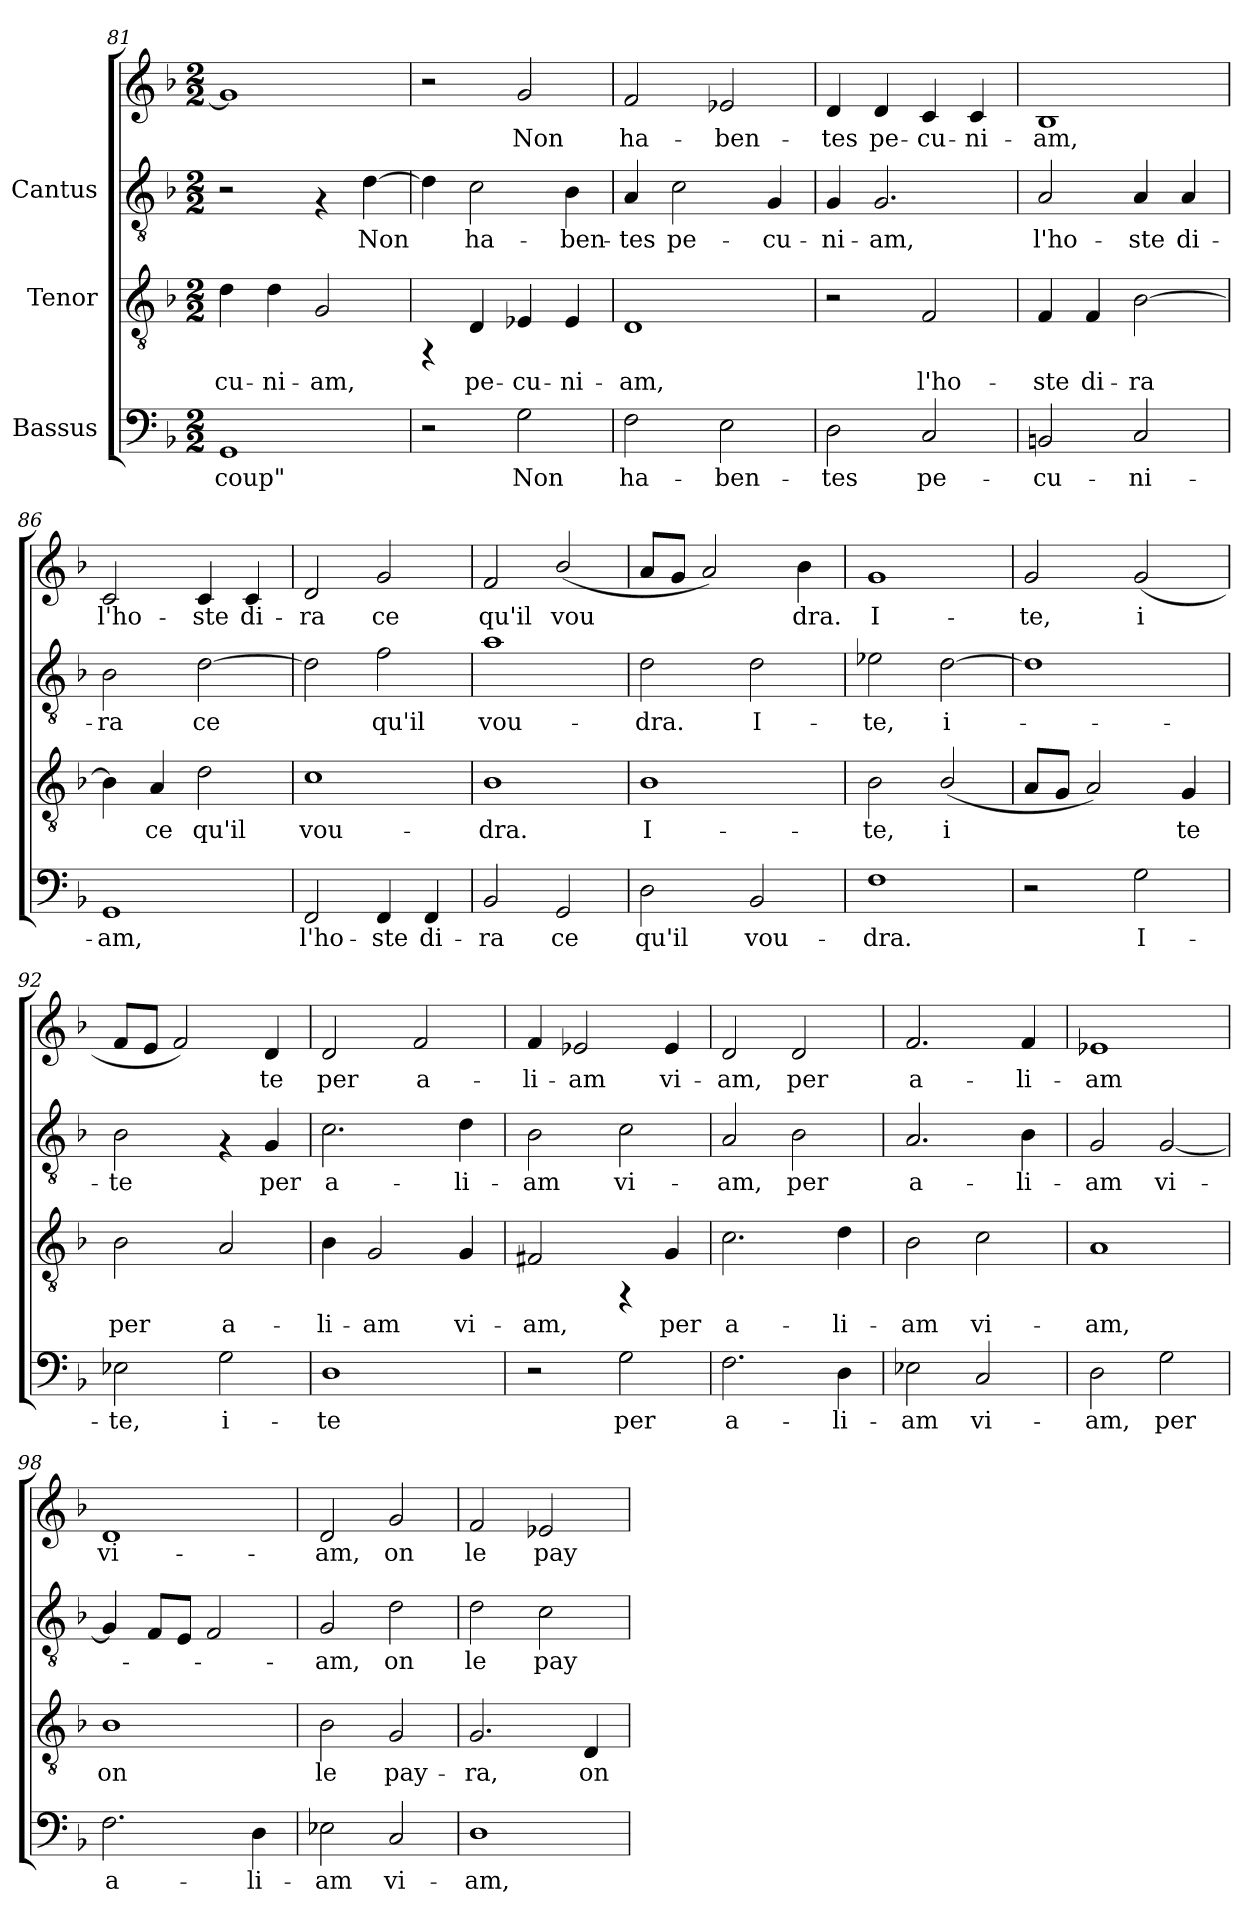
**kern	**text	**kern	**text	**kern	**text	**kern	**text
*part3	*part3	*part2	*part2	*part1	*part1	*part1	*part1
*staff4	*staff4	*staff3	*staff3	*staff2	*staff2	*staff1	*staff1
*I"Bassus	*	*I"Tenor	*	*I"Cantus	*	*	*
!!LO:LB:g=z
*clefF4	*	*clefGv2	*	*clefGv2	*	*clefG2	*
*k[b-]	*	*k[b-]	*	*k[b-]	*	*k[b-]	*
*F:	*	*F:	*	*F:	*	*F:	*
*M2/2	*	*M2/2	*	*M2/2	*	*M2/2	*
=81	=81	=81	=81	=81	=81	=81	=81
!	!LO:LY:b:cj	!	!LO:LY:b:cj	!	!	!	!
1GG	coup"	4d\	-cu-	2r	.	1g]	.
!	!	!	!LO:LY:b:cj	!	!	!	!
.	.	4d\	-ni-	.	.	.	.
!	!	!	!LO:LY:b:cj	!	!	!	!
.	.	2G/	-am,	4rF	.	.	.
!	!	!	!	!	!LO:LY:b:cj	!	!
.	.	.	.	[>4d\	Non	.	.
!!LO:LB:g=z
=82	=82	=82	=82	=82	=82	=82	=82
!	!	!	!	!	!LO:LY:b:cj	!	!
2r	.	4rFF	.	4d\]	.	2r	.
!	!	!	!LO:LY:b:cj	!	!LO:LY:b:cj	!	!
.	.	4D/	pe-	2c\	ha-	.	.
!	!LO:LY:b:cj	!	!LO:LY:b:cj	!	!	!	!LO:LY:b:cj
2G\	Non	4E-X/	-cu-	.	.	2g/	Non
!	!	!	!LO:LY:b:cj	!	!LO:LY:b:cj	!	!
.	.	4E-/	-ni-	4B-\	-ben-	.	.
!!LO:PB:g=z
=83	=83	=83	=83	=83	=83	=83	=83
!	!LO:LY:b:cj	!	!LO:LY:b:cj	!	!LO:LY:b:cj	!	!LO:LY:b:cj
2F\	ha-	1D	-am,	4A/	-tes	2f/	-ha-
!	!	!	!	!	!LO:LY:b:cj	!	!
.	.	.	.	2c\	pe-	.	.
!	!LO:LY:b:cj	!	!	!	!	!	!LO:LY:b:cj
2E\	-ben-	.	.	.	.	2e-X/	-ben-
!	!	!	!	!	!LO:LY:b:cj	!	!
.	.	.	.	4G/	-cu-	.	.
!!LO:LB:g=z
=84	=84	=84	=84	=84	=84	=84	=84
!	!LO:LY:b:cj	!	!	!	!LO:LY:b:cj	!	!LO:LY:b:cj
2D\	-tes	2r	.	4G/	-ni-	4d/	-tes
!	!	!	!	!	!LO:LY:b:cj	!	!LO:LY:b:cj
.	.	.	.	2.G/	-am,	4d/	pe-
!	!LO:LY:b:cj	!	!LO:LY:b:cj	!	!	!	!LO:LY:b:cj
2C/	pe-	2F/	l'ho-	.	.	4c/	-cu-
!	!	!	!	!	!	!	!LO:LY:b:cj
.	.	.	.	.	.	4c/	-ni-
!!LO:LB:g=z
=85	=85	=85	=85	=85	=85	=85	=85
!	!LO:LY:b:cj	!	!LO:LY:b:cj	!	!LO:LY:b:cj	!	!LO:LY:b:cj
2BBn/	-cu-	4F/	-ste	2A/	l'ho-	1B-	am,
!	!	!	!LO:LY:b:cj	!	!	!	!
.	.	4F/	di-	.	.	.	.
!	!LO:LY:b:cj	!	!LO:LY:b:cj	!	!LO:LY:b:cj	!	!
2C/	-ni-	[>2B-\	-ra	4A/	-ste	.	.
!	!	!	!	!	!LO:LY:b:cj	!	!
.	.	.	.	4A/	di-	.	.
!!LO:LB:g=z
=86	=86	=86	=86	=86	=86	=86	=86
!	!LO:LY:b:cj	!	!LO:LY:b:cj	!	!LO:LY:b:cj	!	!LO:LY:b:cj
1GG	-am,	4B-\]	.	2B-\	-ra	2c/	-l'ho-
!	!	!	!LO:LY:b:cj	!	!	!	!
.	.	4A/	ce	.	.	.	.
!	!	!	!LO:LY:b:cj	!	!LO:LY:b:cj	!	!LO:LY:b:cj
.	.	2d\	qu'il	[>2d\	ce	4c/	-ste
!	!	!	!	!	!	!	!LO:LY:b:cj
.	.	.	.	.	.	4c/	di-
!!LO:PB:g=z
=87	=87	=87	=87	=87	=87	=87	=87
!	!LO:LY:b:cj	!	!LO:LY:b:cj	!	!LO:LY:b:cj	!	!LO:LY:b:cj
2FF/	l'ho-	1c	vou-	2d\]	.	2d/	ra
!	!LO:LY:b:cj	!	!	!	!LO:LY:b:cj	!	!LO:LY:b:cj
4FF/	-ste	.	.	2f\	qu'il	2g/	ce
!	!LO:LY:b:cj	!	!	!	!	!	!
4FF/	di-	.	.	.	.	.	.
!!LO:LB:g=z
=88	=88	=88	=88	=88	=88	=88	=88
!	!LO:LY:b:cj	!	!LO:LY:b:cj	!	!LO:LY:b:cj	!	!LO:LY:b:cj
2BB-/	-ra	1B-	-dra.	1a	-vou-	2f/	qu'il
!	!LO:LY:b:cj	!	!	!	!	!	!LO:LY:b:cj
2GG/	ce	.	.	.	.	(<2b-/	vou-
!!LO:LB:g=z
=89	=89	=89	=89	=89	=89	=89	=89
!	!LO:LY:b:cj	!	!LO:LY:b:cj	!	!LO:LY:b:cj	!	!LO:LY:b:cj
2D\	qu'il	1B-	I-	2d\	dra.	8a/L	-
!	!	!	!	!	!	!	!LO:LY:b:cj
.	.	.	.	.	.	8g/J	.
!	!	!	!	!	!	!	!LO:LY:b:cj
.	.	.	.	.	.	2a/)	.
!	!LO:LY:b:cj	!	!	!	!LO:LY:b:cj	!	!
2BB-/	vou-	.	.	2d\	I-	.	.
!	!	!	!	!	!	!	!LO:LY:b:cj
.	.	.	.	.	.	4b-\	dra.
!!LO:LB:g=z
=90	=90	=90	=90	=90	=90	=90	=90
!	!LO:LY:b:cj	!	!LO:LY:b:cj	!	!LO:LY:b:cj	!	!LO:LY:b:cj
1F	-dra.	2B-\	-te,	2e-X\	-te,	1g	-I-
!	!	!	!LO:LY:b:cj	!	!LO:LY:b:cj	!	!
.	.	(<2B-/	i-	[>2d\	i-	.	.
!!LO:PB:g=z
=91	=91	=91	=91	=91	=91	=91	=91
!	!	!	!LO:LY:b:cj	!	!	!	!LO:LY:b:cj
2r	.	8A/L	-	1d]	.	2g/	-te,
!	!	!	!LO:LY:b:cj	!	!	!	!
.	.	8G/J	.	.	.	.	.
!	!	!	!LO:LY:b:cj	!	!	!	!
.	.	2A/)	.	.	.	.	.
!	!LO:LY:b:cj	!	!	!	!	!	!LO:LY:b:cj
2G\	I-	.	.	.	.	(<2g/	i-
!	!	!	!LO:LY:b:cj	!	!	!	!
.	.	4G/	te	.	.	.	.
!!LO:LB:g=z
=92	=92	=92	=92	=92	=92	=92	=92
!	!LO:LY:b:cj	!	!LO:LY:b:cj	!	!LO:LY:b:cj	!	!LO:LY:b:cj
2E-X\	-te,	2B-\	per	2B-\	te	8f/L	-
!	!	!	!	!	!	!	!LO:LY:b:cj
.	.	.	.	.	.	8e/J	.
!	!	!	!	!	!	!	!LO:LY:b:cj
.	.	.	.	.	.	2f/)	.
!	!LO:LY:b:cj	!	!LO:LY:b:cj	!	!	!	!
2G\	i-	2A/	a-	4rF	.	.	.
!	!	!	!	!	!LO:LY:b:cj	!	!LO:LY:b:cj
.	.	.	.	4G/	per	4d/	te
!!LO:LB:g=z
=93	=93	=93	=93	=93	=93	=93	=93
!	!LO:LY:b:cj	!	!LO:LY:b:cj	!	!LO:LY:b:cj	!	!LO:LY:b:cj
1D	-te	4B-\	-li-	2.c\	-a-	2d/	per
!	!	!	!LO:LY:b:cj	!	!	!	!
.	.	2G/	-am	.	.	.	.
!	!	!	!	!	!	!	!LO:LY:b:cj
.	.	.	.	.	.	2f/	a-
!	!	!	!LO:LY:b:cj	!	!LO:LY:b:cj	!	!
.	.	4G/	vi-	4d\	-li-	.	.
!!LO:LB:g=z
=94	=94	=94	=94	=94	=94	=94	=94
!	!	!	!LO:LY:b:cj	!	!LO:LY:b:cj	!	!LO:LY:b:cj
2r	.	2F#X/	-am,	2B-\	-am	4f/	-li-
!	!	!	!	!	!	!	!LO:LY:b:cj
.	.	.	.	.	.	2e-X/	-am
!	!LO:LY:b:cj	!	!	!	!LO:LY:b:cj	!	!
2G\	per	4rFF	.	2c\	vi-	.	.
!	!	!	!LO:LY:b:cj	!	!	!	!LO:LY:b:cj
.	.	4G/	per	.	.	4e-/	vi-
!!LO:PB:g=z
=95	=95	=95	=95	=95	=95	=95	=95
!	!LO:LY:b:cj	!	!LO:LY:b:cj	!	!LO:LY:b:cj	!	!LO:LY:b:cj
2.F\	a-	2.c\	a-	2A/	am,	2d/	-am,
!	!	!	!	!	!LO:LY:b:cj	!	!LO:LY:b:cj
.	.	.	.	2B-\	per	2d/	per
!	!LO:LY:b:cj	!	!LO:LY:b:cj	!	!	!	!
4D\	-li-	4d\	-li-	.	.	.	.
!!LO:LB:g=z
=96	=96	=96	=96	=96	=96	=96	=96
!	!LO:LY:b:cj	!	!LO:LY:b:cj	!	!LO:LY:b:cj	!	!LO:LY:b:cj
2E-X\	-am	2B-\	-am	2.A/	-a-	2.f/	a-
!	!LO:LY:b:cj	!	!LO:LY:b:cj	!	!	!	!
2C/	vi-	2c\	vi-	.	.	.	.
!	!	!	!	!	!LO:LY:b:cj	!	!LO:LY:b:cj
.	.	.	.	4B-\	-li-	4f/	-li-
!!LO:LB:g=z
=97	=97	=97	=97	=97	=97	=97	=97
!	!LO:LY:b:cj	!	!LO:LY:b:cj	!	!LO:LY:b:cj	!	!LO:LY:b:cj
2D\	-am,	1A	-am,	2G/	am	1e-X	-am
!	!LO:LY:b:cj	!	!	!	!LO:LY:b:cj	!	!
2G\	per	.	.	[<2G/	vi-	.	.
!!LO:LB:g=z
=98	=98	=98	=98	=98	=98	=98	=98
!	!LO:LY:b:cj	!	!LO:LY:b:cj	!	!	!	!LO:LY:b:cj
2.F\	a-	1B-	on	4G/]	.	1d	-vi-
.	.	.	.	8F/L	.	.	.
.	.	.	.	8E/J	.	.	.
.	.	.	.	2F/	.	.	.
!	!LO:LY:b:cj	!	!	!	!	!	!
4D\	-li-	.	.	.	.	.	.
!!LO:PB:g=z
=99	=99	=99	=99	=99	=99	=99	=99
!	!LO:LY:b:cj	!	!LO:LY:b:cj	!	!LO:LY:b:cj	!	!LO:LY:b:cj
2E-X\	-am	2B-\	le	2G/	am,	2d/	-am,
!	!LO:LY:b:cj	!	!LO:LY:b:cj	!	!LO:LY:b:cj	!	!LO:LY:b:cj
2C/	vi-	2G/	pay-	2d\	on	2g/	on
!!LO:LB:g=z
=100	=100	=100	=100	=100	=100	=100	=100
!	!LO:LY:b:cj	!	!LO:LY:b:cj	!	!LO:LY:b:cj	!	!LO:LY:b:cj
1D	-am,	2.G/	-ra,	2d\	-le	2f/	le
!	!	!	!	!	!LO:LY:b:cj	!	!LO:LY:b:cj
.	.	.	.	2c\	pay-	2e-X/	pay-
!	!	!	!LO:LY:b:cj	!	!	!	!
.	.	4D/	on	.	.	.	.
=	=	=	=	=	=	=	=
*-	*-	*-	*-	*-	*-	*-	*-
